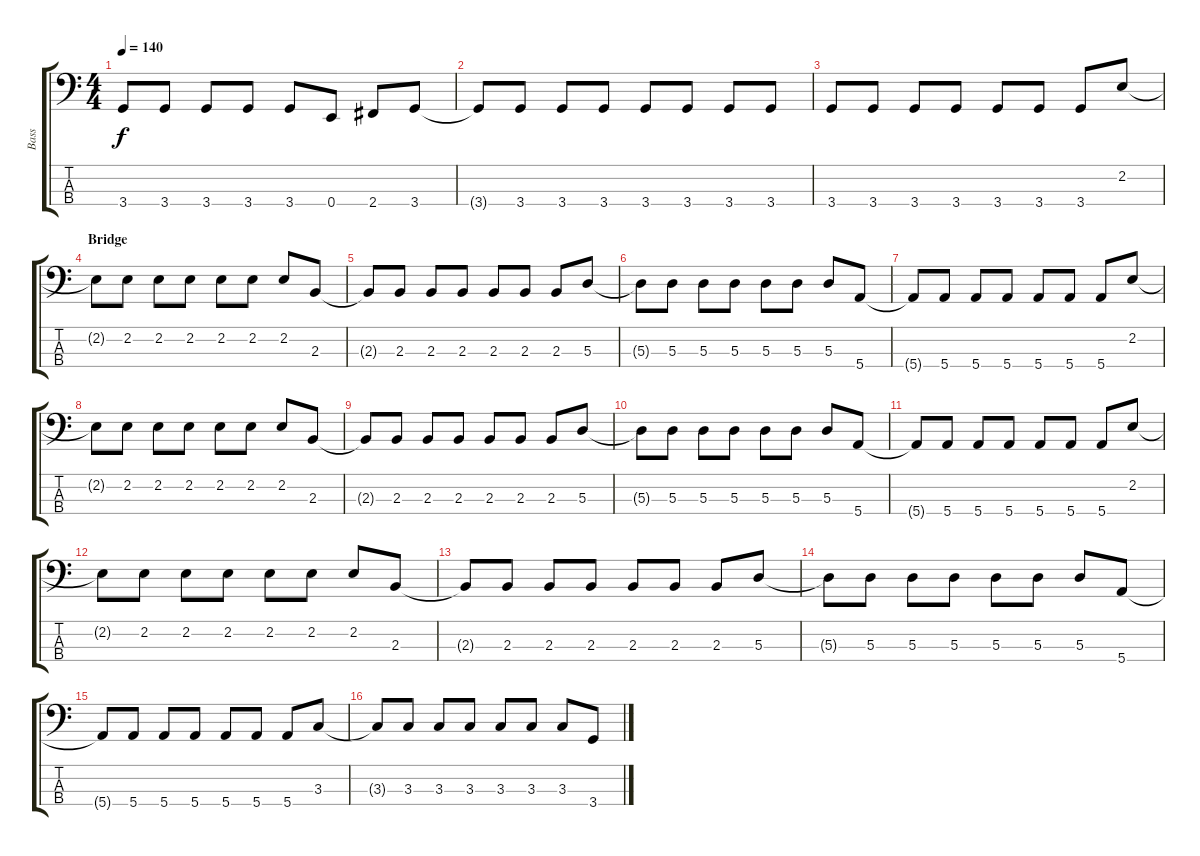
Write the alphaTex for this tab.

\track ("Bass" "Bass") {instrument electricbasspick}
\staff {score tabs}
\tuning (G2 D2 A1 E1) {hide}
\ts (4 4)
\tempo 140
\clef f4
\ks c
3.4.8{dy f} 3.4.8 3.4.8 3.4.8 3.4.8 0.4.8 2.4.8 3.4.8 |
3.4{t}.8 3.4.8 3.4.8 3.4.8 3.4.8 3.4.8 3.4.8 3.4.8 |
3.4.8 3.4.8 3.4.8 3.4.8 3.4.8 3.4.8 3.4.8 2.2.8 |
\section ("" "Bridge")
2.2{t}.8 2.2.8 2.2.8 2.2.8 2.2.8 2.2.8 2.2.8 2.3.8 |
2.3{t}.8 2.3.8 2.3.8 2.3.8 2.3.8 2.3.8 2.3.8 5.3.8 |
5.3{t}.8 5.3.8 5.3.8 5.3.8 5.3.8 5.3.8 5.3.8 5.4.8 |
5.4{t}.8 5.4.8 5.4.8 5.4.8 5.4.8 5.4.8 5.4.8 2.2.8 |
2.2{t}.8 2.2.8 2.2.8 2.2.8 2.2.8 2.2.8 2.2.8 2.3.8 |
2.3{t}.8 2.3.8 2.3.8 2.3.8 2.3.8 2.3.8 2.3.8 5.3.8 |
5.3{t}.8 5.3.8 5.3.8 5.3.8 5.3.8 5.3.8 5.3.8 5.4.8 |
5.4{t}.8 5.4.8 5.4.8 5.4.8 5.4.8 5.4.8 5.4.8 2.2.8 |
2.2{t}.8 2.2.8 2.2.8 2.2.8 2.2.8 2.2.8 2.2.8 2.3.8 |
2.3{t}.8 2.3.8 2.3.8 2.3.8 2.3.8 2.3.8 2.3.8 5.3.8 |
5.3{t}.8 5.3.8 5.3.8 5.3.8 5.3.8 5.3.8 5.3.8 5.4.8 |
5.4{t}.8 5.4.8 5.4.8 5.4.8 5.4.8 5.4.8 5.4.8 3.3.8 |
3.3{t}.8 3.3.8 3.3.8 3.3.8 3.3.8 3.3.8 3.3.8 3.4.8
